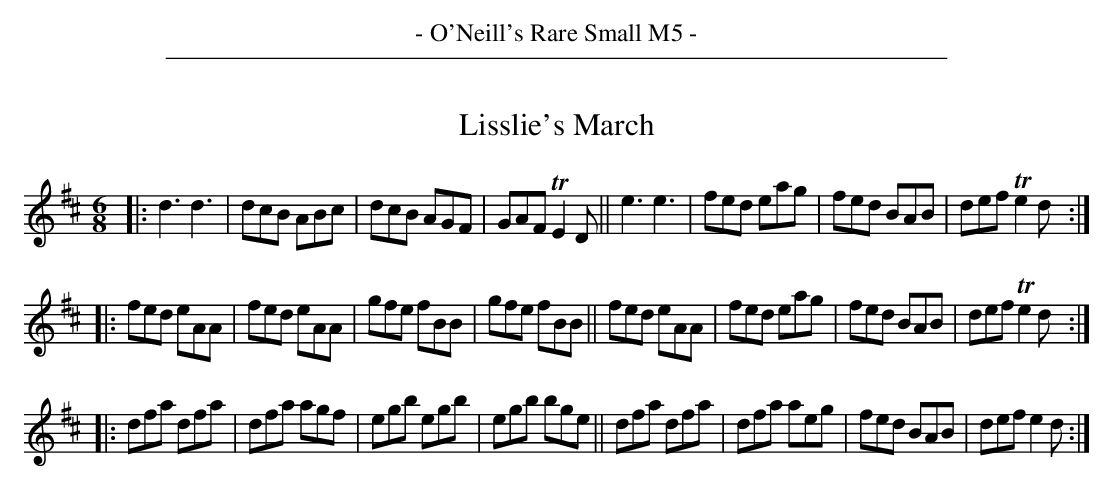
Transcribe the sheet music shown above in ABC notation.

X:1
T: Lisslie's March
M: 6/8
L: 1/8
K: D
|:\
d3 d3 | dcB ABc | dcB AGF | GAF TE2D ||\
e3 e3 | fed eag | fed BAB | def Te2d ::
fed eAA | fed eAA | gfe fBB | gfe fBB ||\
fed eAA | fed eag | fed BAB | def Te2d ::
dfa dfa | dfa agf | egb egb | egb bge ||\
dfa dfa | dfa aeg | fed BAB | def e2d :|
